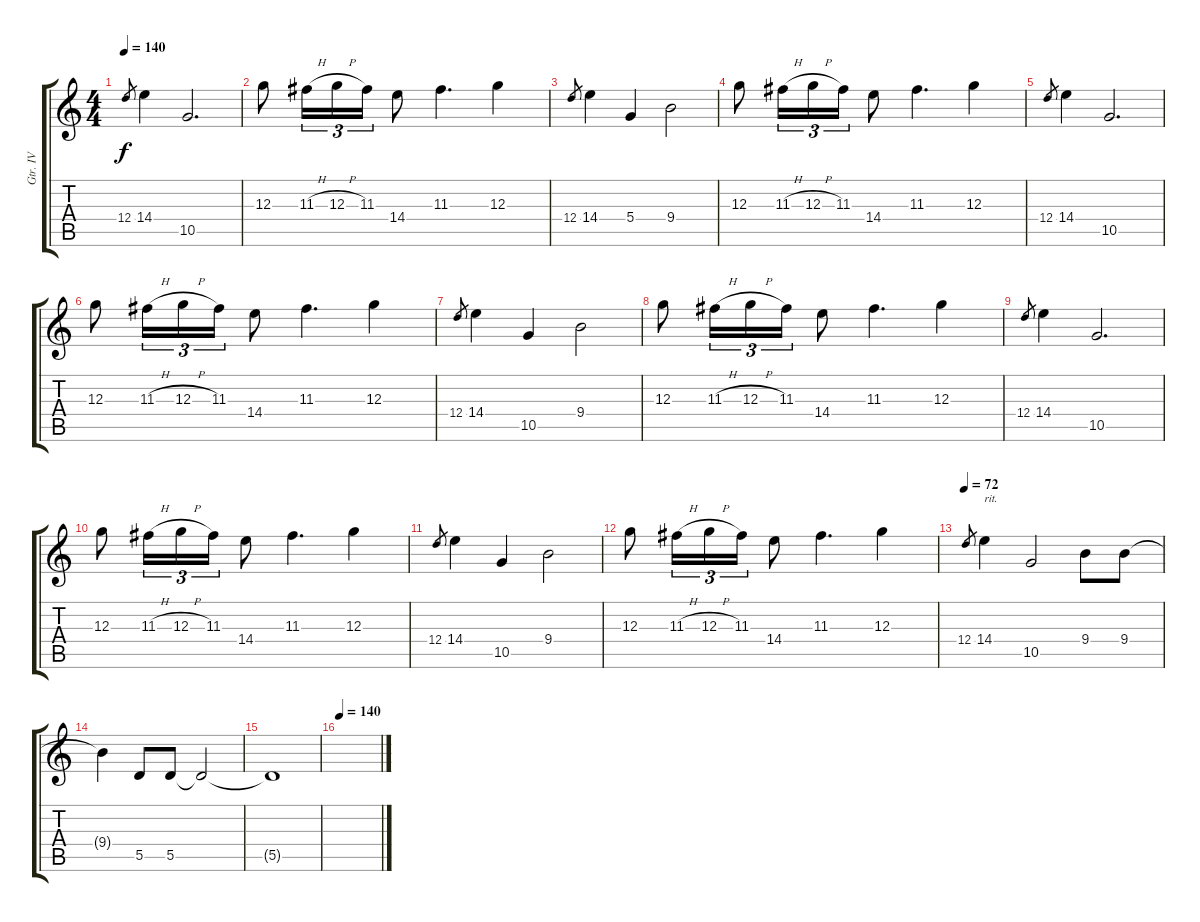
\track ("Gtr. IV" "Gtr. IV") {instrument overdrivenguitar}
\staff {score tabs}
\tuning (E4 B3 G3 D3 A2 E2) {hide}
\ts (4 4)
\tempo 140
\clef g2
\ks c
12.4.8{gr dy f} 14.4.4 10.5.2{d} |
12.3.8 11.3{h}.16{tu (3 2)} 12.3{h}.16{tu (3 2)} 11.3.16{tu (3 2)} 14.4.8 11.3.4{d} 12.3.4 |
12.4.8{gr} 14.4.4 5.4.4 9.4.2 |
12.3.8 11.3{h}.16{tu (3 2)} 12.3{h}.16{tu (3 2)} 11.3.16{tu (3 2)} 14.4.8 11.3.4{d} 12.3.4 |
12.4.8{gr} 14.4.4 10.5.2{d} |
12.3.8 11.3{h}.16{tu (3 2)} 12.3{h}.16{tu (3 2)} 11.3.16{tu (3 2)} 14.4.8 11.3.4{d} 12.3.4 |
12.4.8{gr} 14.4.4 10.5.4 9.4.2 |
12.3.8 11.3{h}.16{tu (3 2)} 12.3{h}.16{tu (3 2)} 11.3.16{tu (3 2)} 14.4.8 11.3.4{d} 12.3.4 |
12.4.8{gr} 14.4.4 10.5.2{d} |
12.3.8 11.3{h}.16{tu (3 2)} 12.3{h}.16{tu (3 2)} 11.3.16{tu (3 2)} 14.4.8 11.3.4{d} 12.3.4 |
12.4.8{gr} 14.4.4 10.5.4 9.4.2 |
12.3.8 11.3{h}.16{tu (3 2)} 12.3{h}.16{tu (3 2)} 11.3.16{tu (3 2)} 14.4.8 11.3.4{d} 12.3.4 |
\tempo 72
12.4.8{gr} 14.4.4{txt "rit."} 10.5.2 9.4.8 9.4.8 |
9.4{t}.4 5.5.8 5.5.8 5.5{t}.2 |
5.5{t}.1 |
\tempo 140
